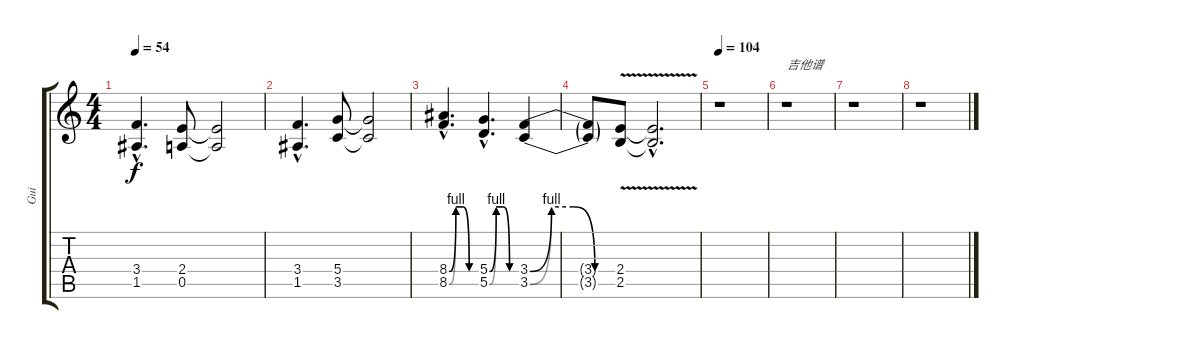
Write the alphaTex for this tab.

\track ("Gui" "Gui") {instrument distortionguitar}
\staff {score tabs}
\tuning (E4 B3 G3 D3 A2 E2) {hide}
\ts (4 4)
\tempo 54
\clef g2
\ks c
(3.4{hac} 1.5{hac}).4{d dy f} (2.4 0.5).8 (2.4{t} 0.5{t}).2 |
(3.4{hac} 1.5{hac}).4{d} (5.4 3.5).8 (5.4{t} 3.5{t}).2 |
(8.4{be (custom 0 0 15 4 30 4 45 0 60 0) hac} 8.5{be (custom 0 0 15 4 30 4 45 0 60 0) hac}).4{d} (5.4{be (custom 0 0 15 4 30 4 45 0 60 0) hac} 5.5{be (custom 0 0 15 4 30 4 45 0 60 0) hac}).4{d} (3.4{be (custom 0 0 15 4 30 4 45 0 60 0)} 3.5{be (custom 0 0 15 4 30 4 45 0 60 0)}).4 |
(3.4{t} 3.5{t}).8 (2.4{v} 2.5{v}).8 (2.4{hac t} 2.5{hac t}).2{d} |
\tempo 104
r.1 |
r.1{txt "吉他谱"} |
r.1 |
r.1
